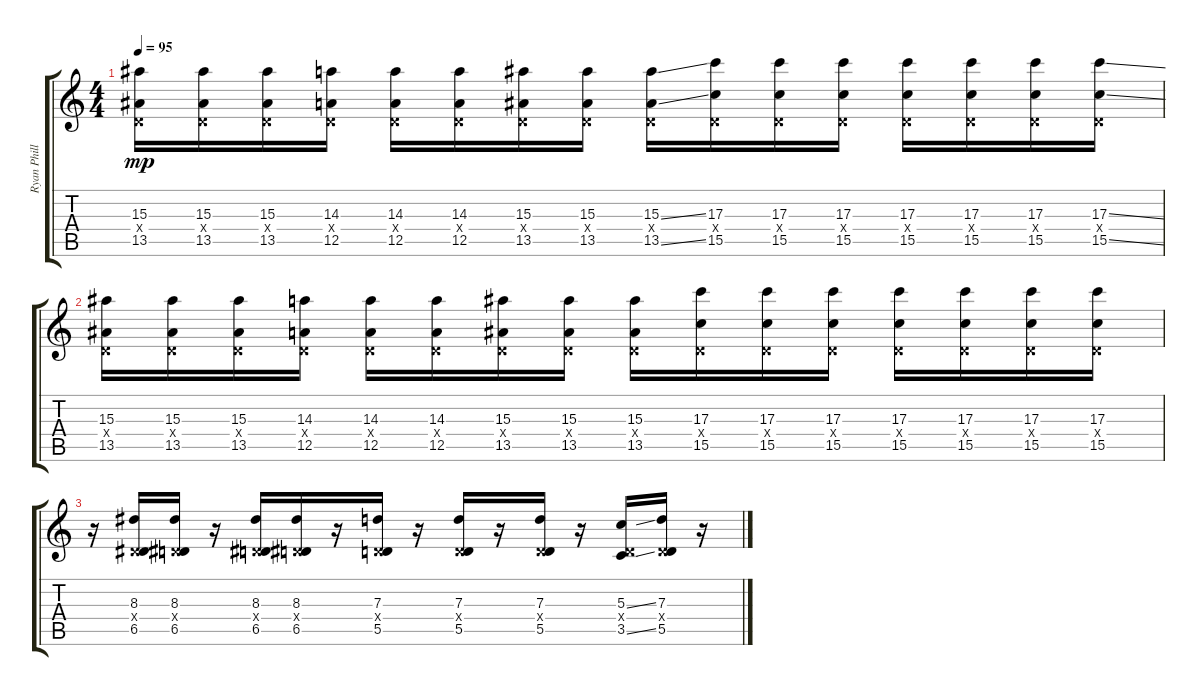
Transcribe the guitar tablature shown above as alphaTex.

\track ("Ryan Phillips | Overdub" "Ryan Phill") {instrument electricguitarjazz}
\staff {score tabs}
\tuning (E4 B3 G3 D3 A2 D2) {hide}
\ts (4 4)
\tempo 95
\clef g2
\ks c
(15.3 0.4{x} 13.5).16{dy mp} (15.3 0.4{x} 13.5).16 (15.3 0.4{x} 13.5).16 (14.3 0.4{x} 12.5).16 (14.3 0.4{x} 12.5).16 (14.3 0.4{x} 12.5).16 (15.3 0.4{x} 13.5).16 (15.3 0.4{x} 13.5).16 (15.3{ss} 0.4{x} 13.5{ss}).16 (17.3 0.4{x} 15.5).16 (17.3 0.4{x} 15.5).16 (17.3 0.4{x} 15.5).16 (17.3 0.4{x} 15.5).16 (17.3 0.4{x} 15.5).16 (17.3 0.4{x} 15.5).16 (17.3{ss} 0.4{x} 15.5{ss}).16 |
(15.3 0.4{x} 13.5).16 (15.3 0.4{x} 13.5).16 (15.3 0.4{x} 13.5).16 (14.3 0.4{x} 12.5).16 (14.3 0.4{x} 12.5).16 (14.3 0.4{x} 12.5).16 (15.3 0.4{x} 13.5).16 (15.3 0.4{x} 13.5).16 (15.3 0.4{x} 13.5).16 (17.3 0.4{x} 15.5).16 (17.3 0.4{x} 15.5).16 (17.3 0.4{x} 15.5).16 (17.3 0.4{x} 15.5).16 (17.3 0.4{x} 15.5).16 (17.3 0.4{x} 15.5).16 (17.3 0.4{x} 15.5).16 |
r.16 (8.3 0.4{x} 6.5).16 (8.3 0.4{x} 6.5).16 r.16 (8.3 0.4{x} 6.5).16 (8.3 0.4{x} 6.5).16 r.16 (7.3 0.4{x} 5.5).16 r.16 (7.3 0.4{x} 5.5).16 r.16 (7.3 0.4{x} 5.5).16 r.16 (5.3{ss} 0.4{x} 3.5{ss}).16 (7.3 0.4{x} 5.5).16 r.16
